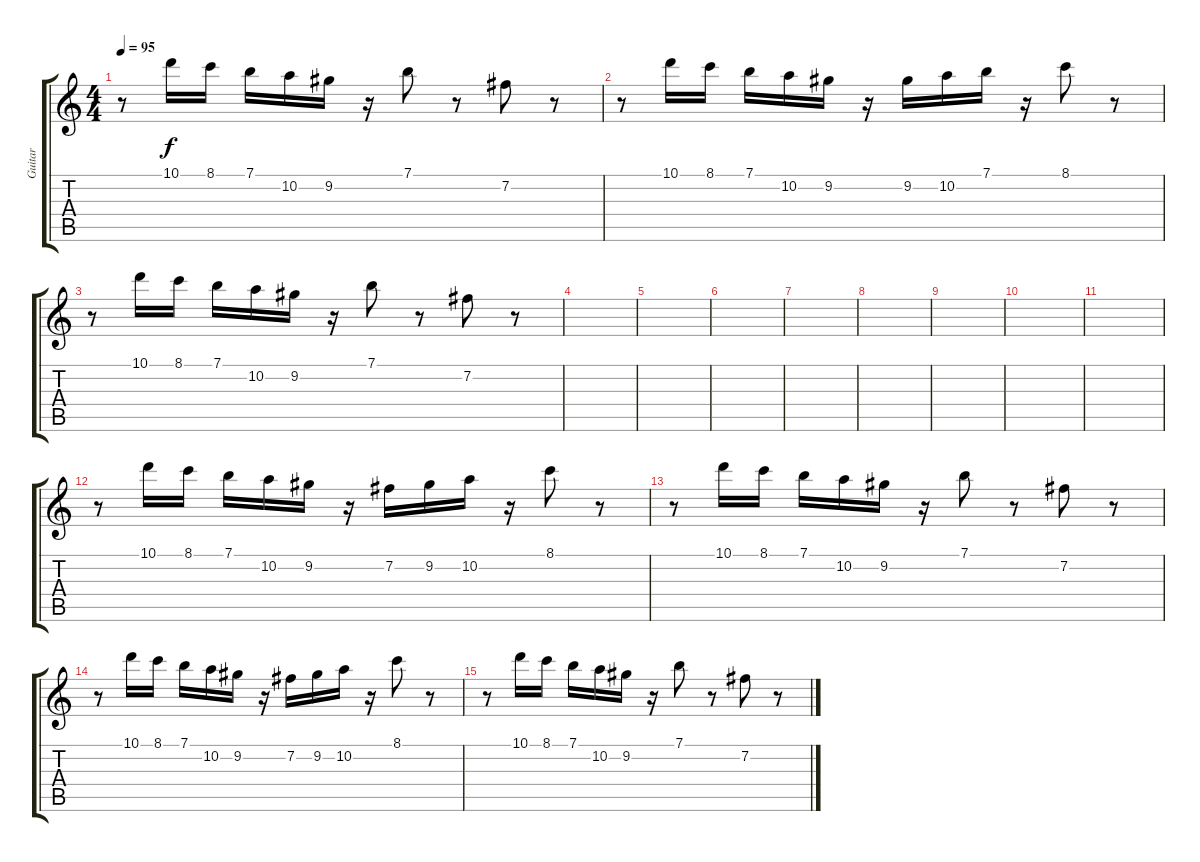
\track ("Guitar" "Guitar") {instrument overdrivenguitar}
\staff {score tabs}
\tuning (E4 B3 G3 D3 A2 E2) {hide}
\ts (4 4)
\tempo 95
\clef g2
\ks c
r.8{dy f instrument acousticguitarnylon} 10.1.16 8.1.16 7.1.16 10.2.16 9.2.16 r.16 7.1.8 r.8 7.2.8 r.8 |
r.8{instrument acousticguitarnylon} 10.1.16 8.1.16 7.1.16 10.2.16 9.2.16 r.16 9.2.16 10.2.16 7.1.16 r.16 8.1.8 r.8 |
r.8{instrument acousticguitarnylon} 10.1.16 8.1.16 7.1.16 10.2.16 9.2.16 r.16 7.1.8 r.8 7.2.8 r.8 |
|
|
|
|
|
|
|
|
r.8 10.1.16 8.1.16 7.1.16 10.2.16 9.2.16 r.16 7.2.16 9.2.16 10.2.16 r.16 8.1.8 r.8 |
r.8 10.1.16 8.1.16 7.1.16 10.2.16 9.2.16 r.16 7.1.8 r.8 7.2.8 r.8 |
r.8 10.1.16 8.1.16 7.1.16 10.2.16 9.2.16 r.16 7.2.16 9.2.16 10.2.16 r.16 8.1.8 r.8 |
r.8 10.1.16 8.1.16 7.1.16 10.2.16 9.2.16 r.16 7.1.8 r.8 7.2.8 r.8
